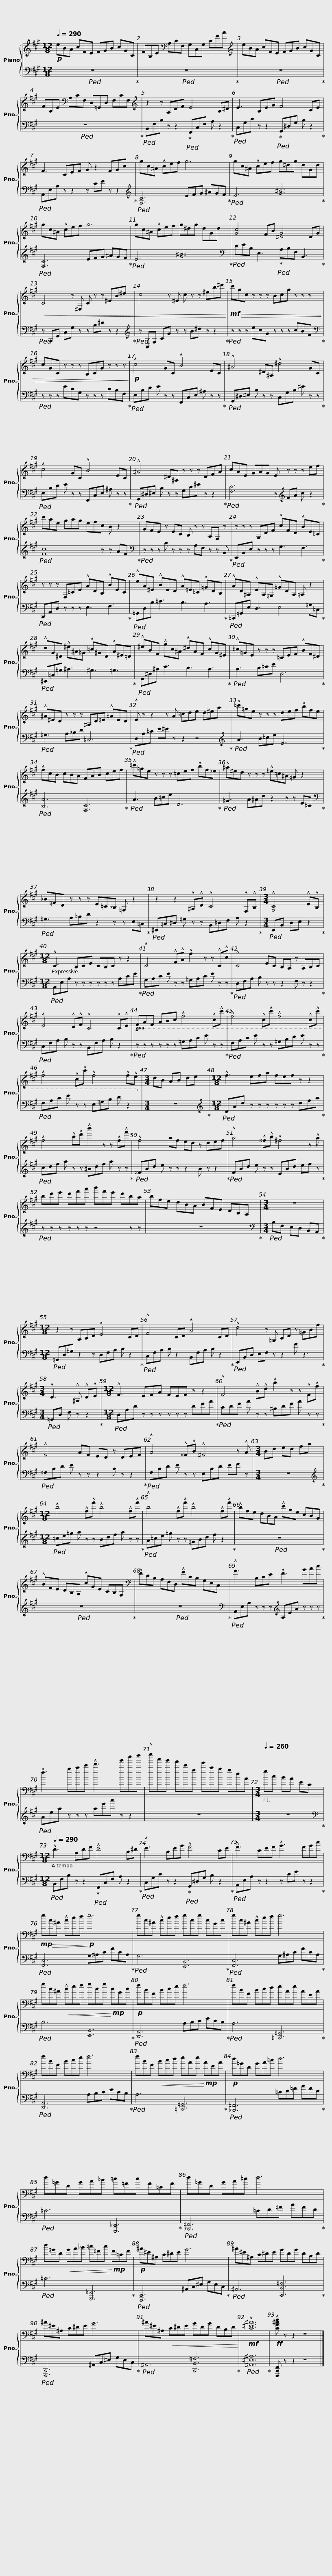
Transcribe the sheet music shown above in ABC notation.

X:1
%%score { 1 | 2 }
L:1/8
Q:1/4=290
M:12/8
I:linebreak $
K:A
V:1 treble
V:2 bass
V:1
!p! eBA cFE FGB cGC | FB,E[K:bass] A,CF, G,C,G, CGc |[K:treble] eBA cFE FGB cGC | FB,E[K:bass] A,CF, D,=G,,D, F,CF, |[K:treble] z2 z A,DF E4 B,^D |$ %5
 E3 B,EG F4 CE | F3 CEF G z2 FGc | gc^A !^!cef g6 | gc^A !^!cef g^dg dGd | gc^A !^!cef g6 | %10
 gc^A !^!cef g^dg dGd |$ [Gc]4 FB [^DG]4 DG |!<(! C4 z ^E, C z z ^EB^d | c4 z ^E c z z ^eb^d'!<)! |!mf! c'!>(!gc z z z Bcg z z z | %15
 cGC z z z B,CG z z z!>)! |$!p! !^!c4 GC !^!B4 EC | !^!^A4 ^D^A, !^!^d4 GC | !^!c4 GC !^!B4 EC | !^!^A4 ^D^A, z z z DFA | %20
 cAE GAG E z z z ef |$ c'ae gag efc B z2 | GFE z EC B, z z A,F, z | z z z G,DF !^!cFD !^!BE=C | z z z F,=CE !^!ADB, !^!BEC | %25
 !^!eA^E !^!BED !^!A=E=C !^!=GDB, |$ !^!AD^A, !^!EA,=G, !^!=GDA, =A, z2 | !^!dG^D !^!^e^A=G !^!=c^GD !^!A^E=D | !^!^eBF !^!gc^A !^!^dAF !^!cG^E | !^!=c=GE z z z =CEF !^!BF^D |$ %30
 !^!^A^ED z z z ^A,D=E !^!=AED | !^!E z z2 z A =cde d^ea | !^!=c'=ge z z z def !^!bfe | !^!fcB cBA FAB cef | !^!=c'=ge z z z =cef !^!bf_e |$ %35
 !^!^a^ed z z z !^!=e=c^A =G z2 | _B=FD z z z E=C_B, =G, z2 | z2 z2 !^!^A,!^!D !^!C4 !^!F,!^!B, |[M:3/4] !^![G,C]4 !^!E!^!B, |[M:12/8] !^!C3 B,CE CB,C z z2 |$ %40
 !^!C4 !^!F!^!A !^!f2 z z !^!C!^!c | !^!C4 EC B,A, z A,B,C | !^!E4 !^!D!^!F !^!C4 !^!C!^!E | FAF ABc !^!f4 !^!c!^!c' | !^!f4 !^!c!^!c' !^!f4 !^!c!^!c' | %45
 !^!f4 !^!c!^!c' !^!f4 !^!f!^!e |$[M:3/4] dB AB de |[M:12/8] !^!f3 efa fef z z2 | !^!f4 !^!b!^!d' !^!b'2 z z !^!f!^!f' | !^!f4 af ed z def | %50
 !^!a4 !^!^^f!^!b !^!^f4 z !^!a | bd'e' d'f'a' b'f'e' d'ba |$ bfe dBA BFE DB,A, |[M:3/4] z6 |[M:12/8] z2 z A,B,D !^!E4 CD | %55
 !^!F4 CD !^!A4 CD | !^!d4 z =G, B,D z =GBf |[M:3/4] !^!D3 !^!^A, !^!D!^!E |$[M:12/8] !^!F3 EFA FEF z z2 | !^!F4 !^!B!^!d !^!b2 z z !^!F!^!f | %60
 !^!F4 AF ED z DEF | !^!A4 !^!^^F!^!B !^!^F4 z !^!A |[M:3/4] Bd ed fa |[M:12/8] !^!b4 !^!f!^!f' !^!b4 !^!f!^!f' |$ !^!b4 !^!f!^!f' !^!b4 !^!f!^!f' | %65
 !^!bfe dBA !^!c'ge cBG | !^!BFE DB,A, !^!cGE CB,G, |[K:bass] !^!FDB, A,F,D, !^!GCB, G,E,C, | !^!A3 B,CE !^!F3 Bce | !^!f3 bc'e' !^!f'3 b'e''f'' |$ %70
 !^!g''c''b' a'e'a g'c'b aeA |[M:3/4][Q:1/4=260] gc BA EC |[M:12/8][Q:1/4=290] !^!D3 A,DF !^!E4 B,^D | !^!E3 B,EG !^!F4 CE | !^!F3 CEF !^!G3 FGc | %75
!mp! g!>(!c^A !^!cef!>)!!p! g6 |$ gc^A !^!cef gcg cGc | gc^A !^!cef g6 | gc^A!<(! !^!cef gcg!<)!!mp! cGc |!p! fBF Bce f6 | %80
 fBF Bcd eAe AEA | fBF Bce f6 |$ fBF!<(! Bcd eAe!<)!!mp! AEA |!p! d=GD GA=c d6 | d=GD GA_B =c=Fc F=CF | %85
 d=GD GA=c d6 | d=GD!<(! GA_B =c=Fc!<)!!mp! F=CF |$!p! ^A^E^A, C^DE G6 | ^A^E^A, C^DE GDG DB,D | ^A^E^A, C^DE G6 | %90
 ^A^E^A,!<(! C^DE GDG DB,D!<)! |!mf! !^![C^E^A]12 |!ff! !^![CF^Ac] z z2 z8 |] %93
V:2
!ped! z12!ped-up! |!ped! z12!ped-up! |!ped! z12!ped-up! |!ped! z12!ped-up! |!ped! B,,F,B, z z2!ped-up!!ped! F,,C,F, A, z2!ped-up! |$ %5
!ped! C,G,C z z2!ped-up!!ped! G,,^D,G, B, z2!ped-up! |!ped! A,,E,A, z z2 z CE z z2!ped-up! |[K:treble]!ped! [F,C]6 EFG ^AGF!ped-up! |!ped! E6 [G^B]6!ped-up! |!ped! [F,C]6 EFG ^AGF!ped-up! | %10
!ped! E6 [G^B]6!ped-up! |$[K:bass]!ped! DEB, E,3!ped-up!!ped! A,B,F, B,,3!ped-up! |!ped! z C,,G,, C,G, z z B,^D z z2!ped-up! |[K:treble]!ped! z C,G, CG z z B^d z z2!ped-up! |!ped! z z z ecG z z z cBF!ped-up! | %15
[K:bass]!ped! z z z ECG, z z z CB,F,!ped-up! |$!ped! E,B,D E z z F,,C,E, ^A, z z!ped-up! |!ped! G,,^D,^E, B, z z C,G,B, ^E z z!ped-up! |!ped! E,B,D E z z F,,C,E, ^A, z z!ped-up! |!ped! G,,^D,^E, B, z z G,C^E z z2!ped-up! | %20
!ped! [F,C]6 z[K:treble] FA c z2!ped-up! |$!ped! [Fc]8 z z AF!ped-up! |[K:bass]!ped! z z z C z z z A,F, z z B,,!ped-up! |!ped! E,,B,,E, z z z G,3 F,3!ped-up! |!ped! D,,A,,D, z z z E,3 F,3!ped-up! | %25
!ped! =G,,D,B, =C3 B,3 A,3!ped-up! |$!ped! =C,,=G,,E, D,3 E,4 =G,=C,!ped-up! |!ped! ^E,,=C,=G, ^A,3 ^G,3 =G,3!ped-up! |!ped! G,,^D,^A, C3 B,3 A,3!ped-up! |!ped! A,3 B,=CE D,6!ped-up! |$ %30
!ped! =G,3 A,_B,D =C,6!ped-up! |!ped! D,A,=C E^E z z2 z4!ped-up! |[K:treble]!ped! A3 B=ce E6!ped-up! |!ped! [B,A]6 [F,C]6!ped-up! |!ped! A3 B=ce D6!ped-up! |$ %35
!ped! =G3 A^Ad z2 z z E=C!ped-up! |[K:bass]!ped! =G,3 A,_B,D z2 z z E,=C,!ped-up! |!ped! ^E,,=C,^D, =G, z z B,,=D,F, A, z2!ped-up! |[M:3/4]!ped! E,,B,, D,E, z2!ped-up! |[M:12/8]!ped! A,,E,A, z z z z z z A,CE!ped-up! |$ %40
!ped! G,A,C E z z =G,A,C E z z!ped-up! |!ped! D,F,A, B, z z z2 F, z z2!ped-up! |!ped! C,F,A, B, z z B,,F,A, B, z2!ped-up! |!ped!!8va(! z z z z z z =GAc e z z!ped-up! |!ped! FAc e z z =GBd e z z!ped-up! | %45
!ped! FAc e z z E=GB d z2!8va)! |$[M:3/4] z6!ped-up! |[M:12/8][K:treble]!ped! DAd z z z z z z dfa!ped-up! |!ped! cdf a z z ^Bdf a z z!ped-up! |!ped! ^^FBd e z z z2 B z z2!ped-up! | %50
!ped! FBd e z z EBd ef z!ped-up! |!ped! z z z z z z z4 z z |$ z12!ped-up! |[M:3/4][K:bass]!ped! B,F, E,D, B,,A,,!ped-up! |[M:12/8]!ped! =G,,D,=G, z2 z D,F,A, B, z2!ped-up! | %55
!ped! C,F,A, B, z2 B,,F,A, B, z2!ped-up! |!ped! E,,B,,D, E,F, z z2 F z3!ped-up! |[M:3/4]!ped! =G,,D, F, z z2!ped-up! |$[M:12/8]!ped! D,A,D z z z z z z DFA!ped-up! |!ped! CDF A z z ^B,DF A z z!ped-up! | %60
!ped! ^^F,B,D E z z z2 B, z z2!ped-up! |!ped! F,B,D E z z E,B,D EF z |[M:3/4] z6!ped-up! |[M:12/8][K:treble]!ped! =ce=g a z z Bdf a z z!ped-up! |$!ped! A=ce =g z z =GBd f z2!ped-up! | %65
!ped! z12!ped-up! |!ped! z12!ped-up! |!ped! z12!ped-up! |[K:bass]!ped! A,,E,A, z z z[K:treble] A,EA z z z!ped-up! |!ped! Aea z z z ae'a' z z2 |$ %70
 z12 |[M:3/4] z6!ped-up! |[M:12/8][K:bass]!ped! B,,F,B, z z2!ped-up!!ped! F,,C,F, A, z2!ped-up! |!ped! C,G,C z z2!ped-up!!ped! G,,^D,G, B, z2!ped-up! |!ped! A,,E,A, z z2 z CE z z2!ped-up! | %75
!ped! [F,,C,]6 G,^A,C FCA,!ped-up! |$!ped! G,6 [E,,B,,]6!ped-up! |!ped! [F,,C,]6 G,^A,C FCA,!ped-up! |!ped! B,6 [E,,B,,]6!ped-up! |!ped! [D,,A,,]6 A,B,C ECB,!ped-up! | %80
!ped! A,6 [=C,,=G,,]6!ped-up! |!ped! [D,,A,,]6 A,B,C ECB,!ped-up! |$!ped! A,6 [=C,,=G,,]6!ped-up! |!ped! [_B,,,=F,,]6 =CD=F AFD!ped-up! |!ped! =C6 [G,,,_E,,]6!ped-up! | %85
!ped! [_B,,,=F,,]6 =CD=F AFD!ped-up! |!ped! =C6 [G,,,_E,,]6!ped-up! |$!ped! [F,,,C,,]6 ^A,,C,^E, G,E,C,!ped-up! |!ped! ^A,,6 [C,,B,,=F,]6!ped-up! |!ped! [F,,,C,,]6 ^A,,C,^E, G,E,C,!ped-up! | %90
!ped! ^A,,6 [C,,B,,=F,]6!ped-up! |!ped! [^A,,^E,^A,]12!ped-up! | [F,,,C,,F,,] z z2 z8 |] %93
